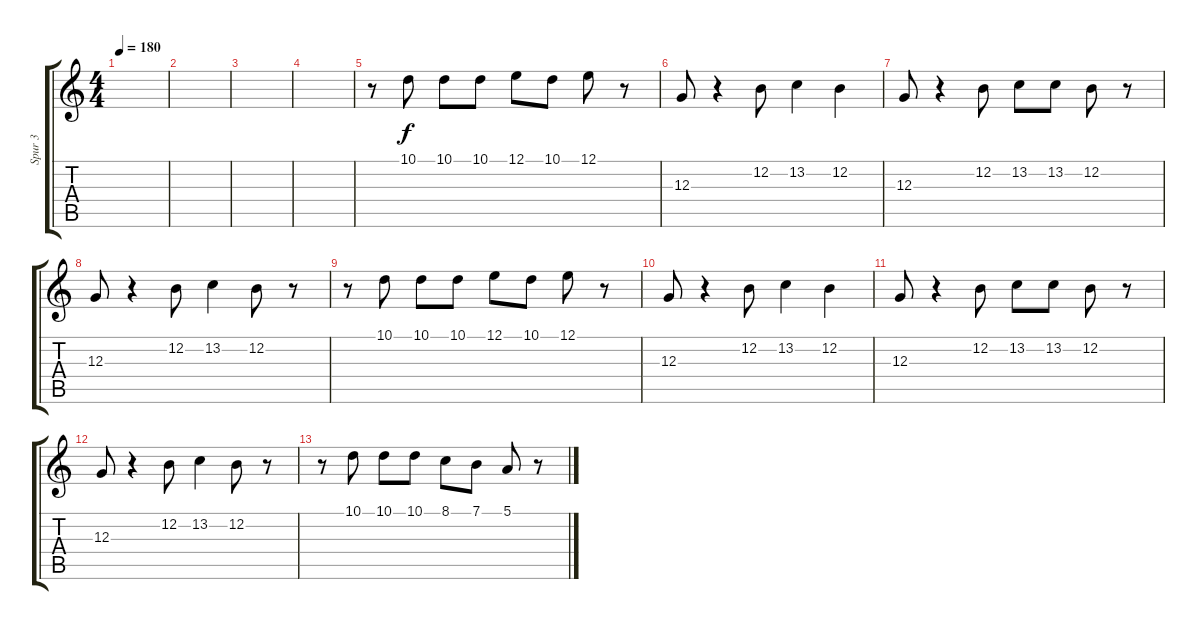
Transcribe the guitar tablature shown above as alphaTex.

\track ("Spur 3" "Spur 3") {instrument trumpet}
\staff {score tabs}
\tuning (E4 B3 G3 D3 A2 E2) {hide}
\ts (4 4)
\tempo 180
\clef g2
\ks c
|
|
|
|
r.8 10.1.8 10.1.8 10.1.8 12.1.8 10.1.8 12.1.8 r.8 |
12.3.8 r.4 12.2.8 13.2.4 12.2.4 |
12.3.8 r.4 12.2.8 13.2.8 13.2.8 12.2.8 r.8 |
12.3.8 r.4 12.2.8 13.2.4 12.2.8 r.8 |
r.8 10.1.8 10.1.8 10.1.8 12.1.8 10.1.8 12.1.8 r.8 |
12.3.8 r.4 12.2.8 13.2.4 12.2.4 |
12.3.8 r.4 12.2.8 13.2.8 13.2.8 12.2.8 r.8 |
12.3.8 r.4 12.2.8 13.2.4 12.2.8 r.8 |
r.8 10.1.8 10.1.8 10.1.8 8.1.8 7.1.8 5.1.8 r.8
